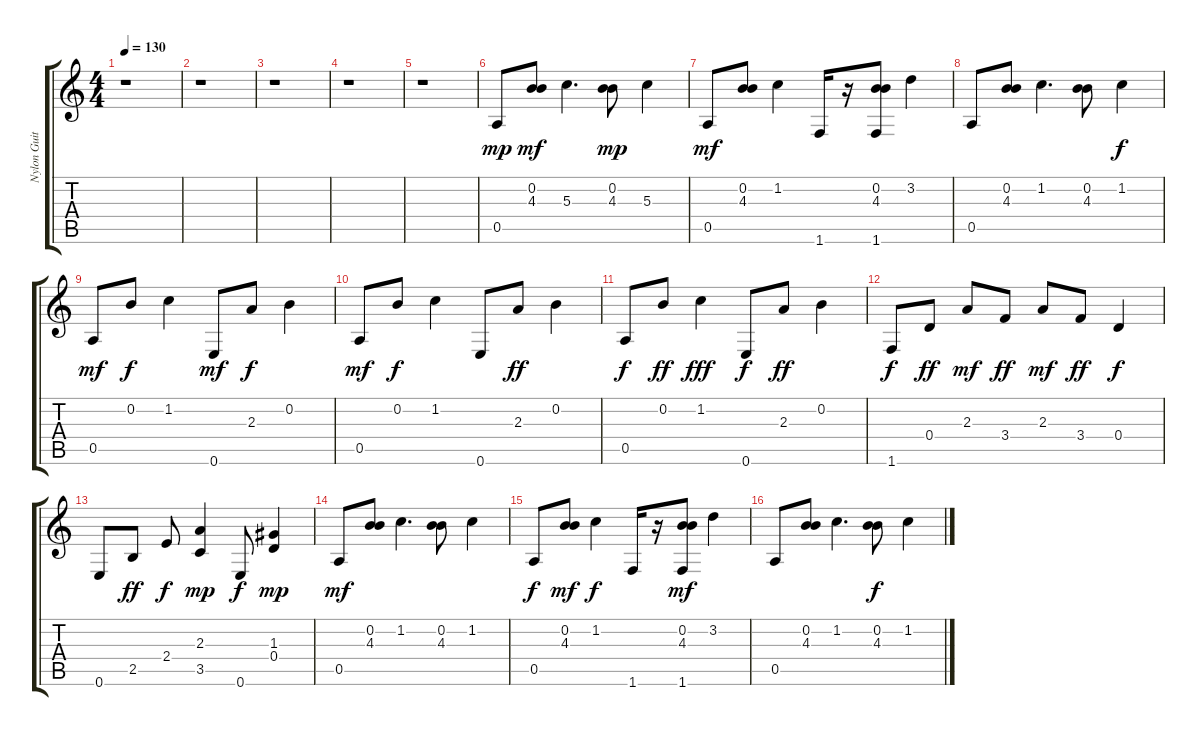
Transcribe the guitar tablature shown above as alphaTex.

\track ("Nylon Guitar" "Nylon Guit") {instrument acousticguitarnylon}
\staff {score tabs}
\tuning (E4 B3 G3 D3 A2 E2) {hide}
\ts (4 4)
\tempo 130
\clef g2
\ks c
r.1{dy ff} |
r.1 |
r.1 |
r.1 |
r.1 |
0.5.8{dy mp} (0.2 4.3).8{dy mf} 5.3.4{d} (0.2 4.3).8{dy mp} 5.3.4 |
0.5.8{dy mf} (0.2 4.3).8 1.2.4 1.6.16 r.16 (0.2 4.3 1.6).8 3.2.4 |
0.5.8 (0.2 4.3).8 1.2.4{d} (0.2 4.3).8 1.2.4{dy f} |
0.5.8{dy mf} 0.2.8{dy f} 1.2.4 0.6.8{dy mf} 2.3.8{dy f} 0.2.4 |
0.5.8{dy mf} 0.2.8{dy f} 1.2.4 0.6.8 2.3.8{dy ff} 0.2.4 |
0.5.8{dy f} 0.2.8{dy ff} 1.2.4{dy fff} 0.6.8{dy f} 2.3.8{dy ff} 0.2.4 |
1.6.8{dy f} 0.4.8{dy ff} 2.3.8{dy mf} 3.4.8{dy ff} 2.3.8{dy mf} 3.4.8{dy ff} 0.4.4{dy f} |
0.6.8 2.5.8{dy ff} 2.4.8{dy f} (2.3 3.5).4{dy mp} 0.6.8{dy f} (1.3 0.4).4{dy mp} |
0.5.8{dy mf} (0.2 4.3).8 1.2.4{d} (0.2 4.3).8 1.2.4 |
0.5.8{dy f} (0.2 4.3).8{dy mf} 1.2.4{dy f} 1.6.16 r.16 (0.2 4.3 1.6).8{dy mf} 3.2.4 |
0.5.8 (0.2 4.3).8 1.2.4{d} (0.2 4.3).8{dy f} 1.2.4
